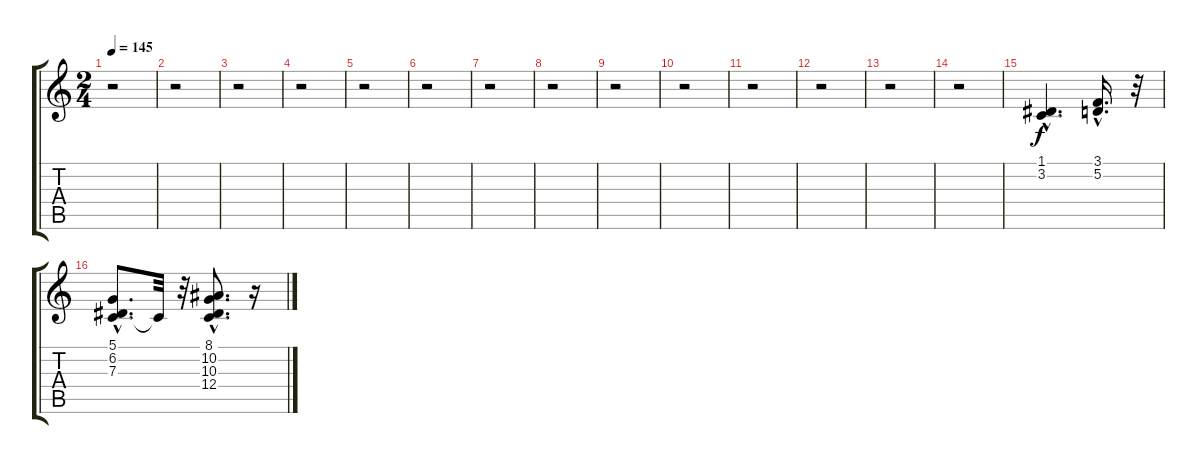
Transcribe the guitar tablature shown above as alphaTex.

\track "" {instrument choiraahs}
\staff {score tabs}
\tuning (D4 A3 F3 C3 G2 D2) {hide}
\ts (2 4)
\tempo 145
\clef g2
\ks c
r.2{dy f} |
r.2 |
r.2 |
r.2 |
r.2 |
r.2 |
r.2 |
r.2 |
r.2 |
r.2 |
r.2 |
r.2 |
r.2 |
r.2 |
(1.1{hac} 3.2).4{d} (3.1{hac} 5.2{hac}).16{d} r.32 |
(5.1{hac} 6.2{hac} 7.3{hac}).8{d} 7.3{t}.32 r.32 (8.1{hac} 10.2{hac} 10.3{hac} 12.4{hac}).8{d} r.16
